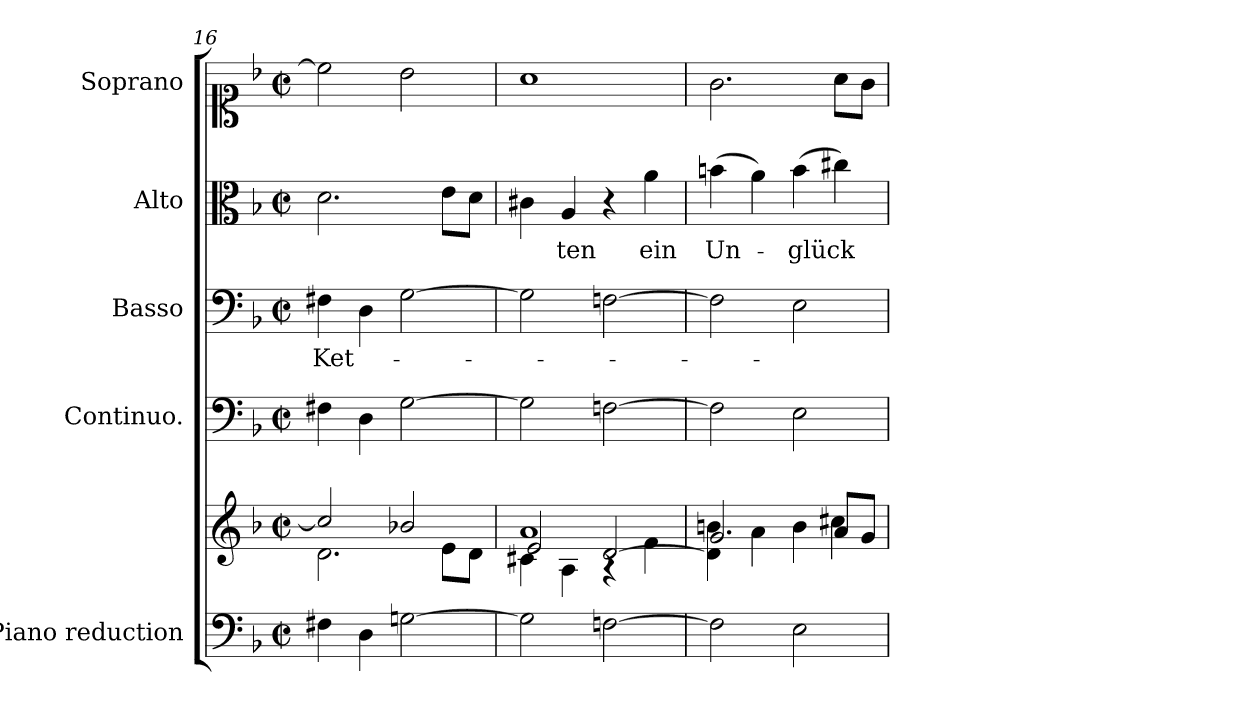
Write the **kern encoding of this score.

**kern	**kern	**kern	**kern	**text	**kern	**text	**kern	**text
*part5	*part5	*part4	*part3	*part3	*part2	*part2	*part1	*part1
*staff6	*staff5	*staff4	*staff3	*staff3	*staff2	*staff2	*staff1	*staff1
*I"Piano reduction	*	*I"Continuo.	*I"Basso	*	*I"Alto	*	*I"Soprano	*
*I'Pno	*	*	*	*	*	*	*	*
!!LO:PB:g=z
*clefF4	*clefG2	*clefF4	*clefF4	*	*clefC3	*	*clefC1	*
*k[b-]	*k[b-]	*k[b-]	*k[b-]	*	*k[b-]	*	*k[b-]	*
*F:	*F:	*F:	*F:	*	*F:	*	*F:	*
*M2/2	*M2/2	*M2/2	*M2/2	*	*M2/2	*	*M2/2	*
*met(c|)	*met(c|)	*met(c|)	*met(c|)	*	*met(c|)	*	*met(c|)	*
=16	=16	=16	=16	=16	=16	=16	=16	=16
*	*^	*	*	*	*	*	*	*
!	!	!	!	!	!LO:LY:b	!	!	!	!
4F#X\	2cc/]	2.d\	4F#X\	4F#X\	Ket-	2.d\	.	2cc\]	.
4D\	.	.	4D\	4D\	.	.	.	.	.
[2Gn\	2b-X/	.	[2G\	[2G\	.	.	.	2b-\	.
.	.	8e\L	.	.	.	8e\L	.	.	.
.	.	8d\J	.	.	.	8d\J	.	.	.
=17	=17	=17	=17	=17	=17	=17	=17	=17	=17
*	*	*^	*	*	*	*	*	*	*
!	!	!	!	!	!	!	!	!	!	!LO:LY:b
2G\]	1a	4c#X\	2e/	2G\]	2G\]	.	4c#X\	.	1a	---
!	!	!	!	!	!	!	!	!LO:LY:b	!	!
.	.	4A\	.	.	.	.	4A/	-ten	.	.
[2Fn\	.	4rA	[2d/	[2Fn\	[2Fn\	.	4r	.	.	.
!	!	!	!	!	!	!	!	!LO:LY:b	!	!
.	.	4f\	.	.	.	.	4a\	ein	.	.
*	*	*v	*v	*	*	*	*	*	*	*
=18	=18	=18	=18	=18	=18	=18	=18	=18	=18
!	!	!	!	!	!	!	!LO:LY:b	!	!
2F\]	2.g/	4d\] 4bn\	2F\]	2F\]	.	(>4bn\	Un-	2.g\	.
.	.	4a\	.	.	.	4a\)	.	.	.
!	!	!	!	!	!	!	!LO:LY:b	!	!
2E\	.	4b\	2E\	2E\	.	(>4b\	glück	.	.
.	8a/L	4cc#X\	.	.	.	4cc#X\)	.	8a\L	.
.	8g/J	.	.	.	.	.	.	8g\J	.
*	*v	*v	*	*	*	*	*	*	*
=	=	=	=	=	=	=	=	=
*-	*-	*-	*-	*-	*-	*-	*-	*-
